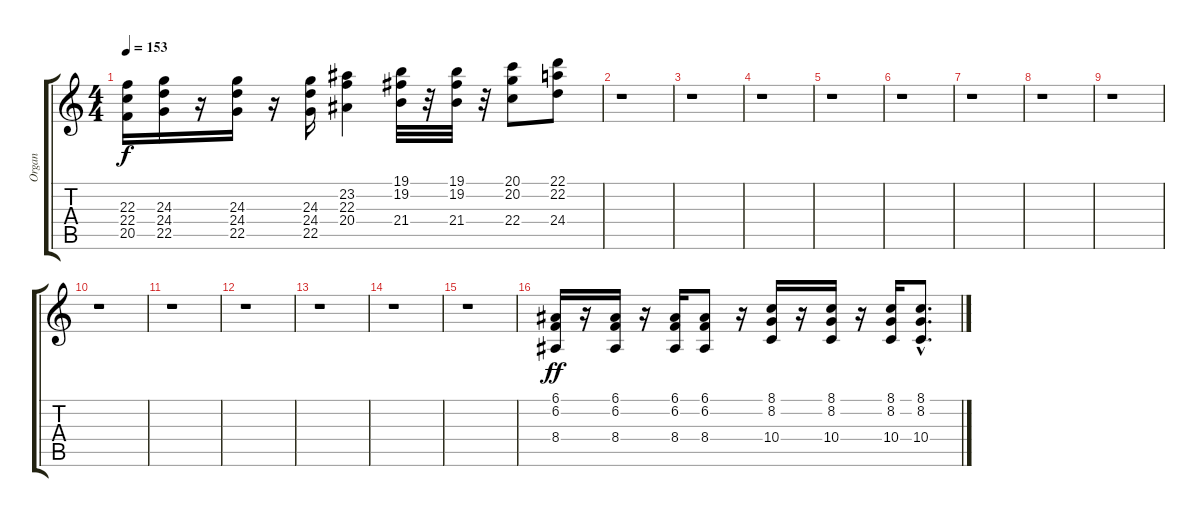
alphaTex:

\track ("Organ" "Organ") {instrument rockorgan}
\staff {score tabs}
\tuning (E4 B3 G3 D3 A2 E2) {hide}
\ts (4 4)
\tempo 153
\clef g2
\ks c
(22.3 22.4 20.5).16{dy f} (24.3 24.4 22.5).16 r.16 (24.3 24.4 22.5).16 r.16 (24.3 24.4 22.5).16 (23.2 22.3 20.4).4 (19.1 19.2 21.4).32 r.32 (19.1 19.2 21.4).32 r.32 (20.1 20.2 22.4).8 (22.1 22.2 24.4).8 |
r.1 |
r.1 |
r.1 |
r.1 |
r.1 |
r.1 |
r.1 |
r.1 |
r.1 |
r.1 |
r.1 |
r.1 |
r.1 |
r.1 |
(6.1 6.2 8.4).16{dy ff} r.16 (6.1 6.2 8.4).16 r.16 (6.1 6.2 8.4).16 (6.1 6.2 8.4).8 r.16 (8.1 8.2 10.4).16 r.16 (8.1 8.2 10.4).16 r.16 (8.1 8.2 10.4).16 (8.1{hac} 8.2{hac} 10.4{hac}).8{d}
